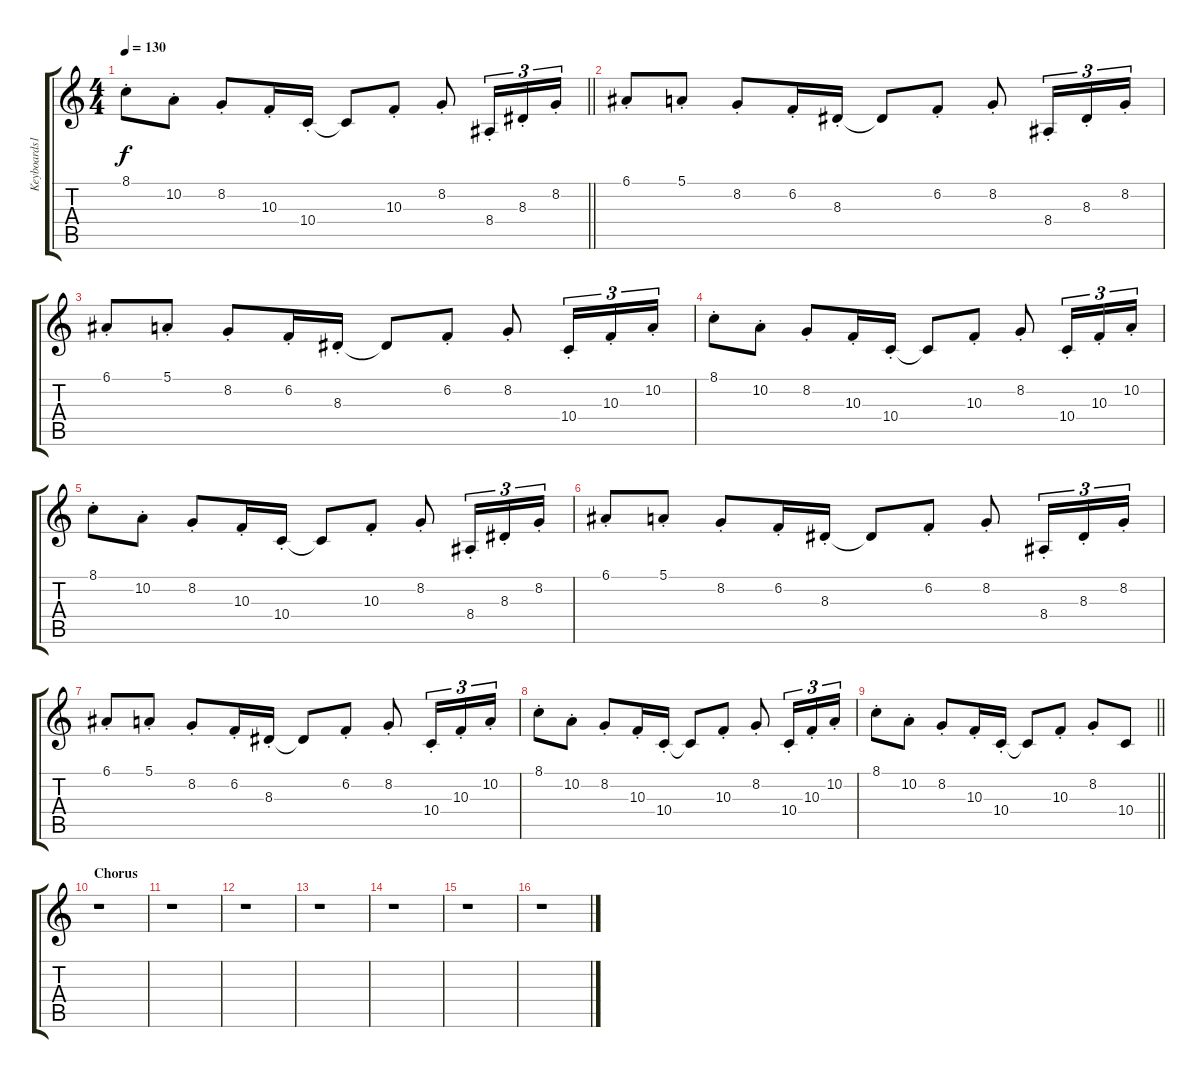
\track ("Keyboards1" "Keyboards1") {instrument pad1newage}
\staff {score tabs}
\tuning (E4 B3 G3 D3 A2 E2) {hide}
\ts (4 4)
\tempo 130
\clef g2
\barLineRight lightlight
\ks c
8.1{st}.8{dy f} 10.2{st}.8 8.2{st}.8 10.3{st}.16 10.4{st}.16 10.4{t}.8 10.3{st}.8 8.2{st}.8 8.4{st}.16{tu (3 2)} 8.3{st}.16{tu (3 2)} 8.2{st}.16{tu (3 2)} |
6.1{st}.8 5.1{st}.8 8.2{st}.8 6.2{st}.16 8.3{st}.16 8.3{t}.8 6.2{st}.8 8.2{st}.8 8.4{st}.16{tu (3 2)} 8.3{st}.16{tu (3 2)} 8.2{st}.16{tu (3 2)} |
6.1{st}.8 5.1{st}.8 8.2{st}.8 6.2{st}.16 8.3{st}.16 8.3{t}.8 6.2{st}.8 8.2{st}.8 10.4{st}.16{tu (3 2)} 10.3{st}.16{tu (3 2)} 10.2{st}.16{tu (3 2)} |
8.1{st}.8 10.2{st}.8 8.2{st}.8 10.3{st}.16 10.4{st}.16 10.4{t}.8 10.3{st}.8 8.2{st}.8 10.4{st}.16{tu (3 2)} 10.3{st}.16{tu (3 2)} 10.2{st}.16{tu (3 2)} |
8.1{st}.8 10.2{st}.8 8.2{st}.8 10.3{st}.16 10.4{st}.16 10.4{t}.8 10.3{st}.8 8.2{st}.8 8.4{st}.16{tu (3 2)} 8.3{st}.16{tu (3 2)} 8.2{st}.16{tu (3 2)} |
6.1{st}.8 5.1{st}.8 8.2{st}.8 6.2{st}.16 8.3{st}.16 8.3{t}.8 6.2{st}.8 8.2{st}.8 8.4{st}.16{tu (3 2)} 8.3{st}.16{tu (3 2)} 8.2{st}.16{tu (3 2)} |
6.1{st}.8 5.1{st}.8 8.2{st}.8 6.2{st}.16 8.3{st}.16 8.3{t}.8 6.2{st}.8 8.2{st}.8 10.4{st}.16{tu (3 2)} 10.3{st}.16{tu (3 2)} 10.2{st}.16{tu (3 2)} |
8.1{st}.8 10.2{st}.8 8.2{st}.8 10.3{st}.16 10.4{st}.16 10.4{t}.8 10.3{st}.8 8.2{st}.8 10.4{st}.16{tu (3 2)} 10.3{st}.16{tu (3 2)} 10.2{st}.16{tu (3 2)} |
\barLineRight lightlight
8.1{st}.8 10.2{st}.8 8.2{st}.8 10.3{st}.16 10.4{st}.16 10.4{t}.8 10.3{st}.8 8.2{st}.8 10.4.8 |
\section ("" "Chorus")
r.1 |
r.1 |
r.1 |
r.1 |
r.1 |
r.1 |
r.1
